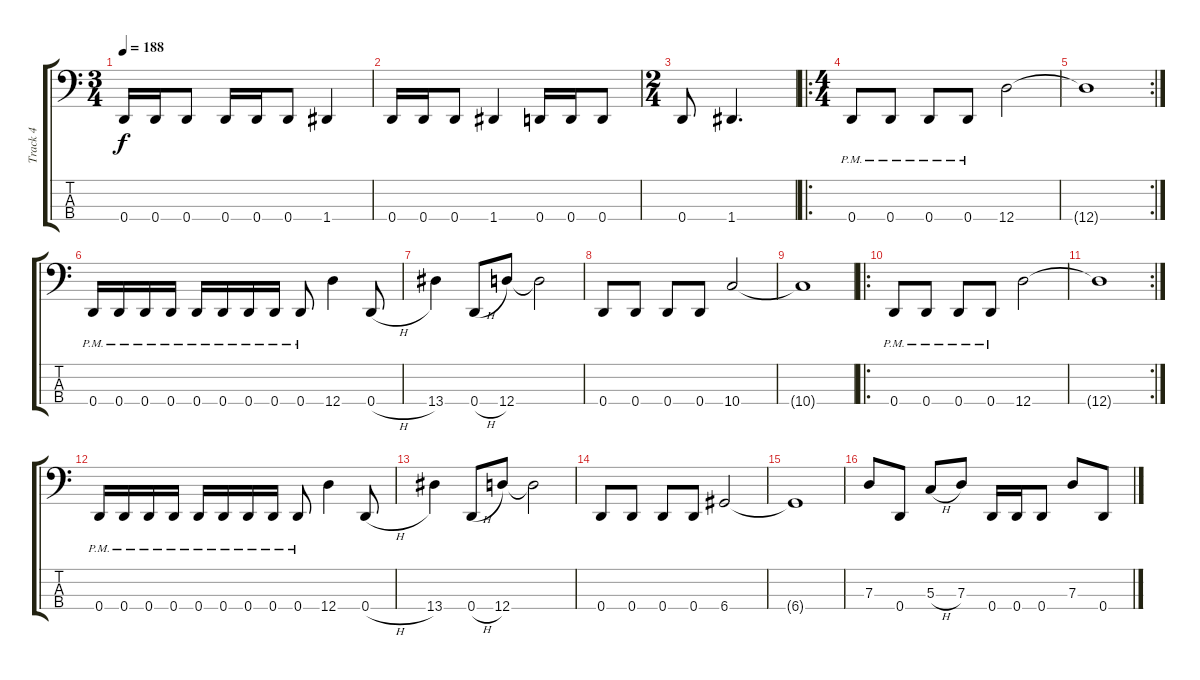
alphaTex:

\track ("Track 4" "Track 4") {instrument electricbassfinger}
\staff {score tabs}
\tuning (F2 C2 G1 D1) {hide}
\ts (3 4)
\tempo 188
\clef f4
\ks c
0.4.16{dy f} 0.4.16 0.4.8 0.4.16 0.4.16 0.4.8 1.4.4 |
0.4.16 0.4.16 0.4.8 1.4.4 0.4.16 0.4.16 0.4.8 |
\ts (2 4)
0.4.8 1.4.4{d} |
\ro
\ts (4 4)
0.4{pm}.8 0.4{pm}.8 0.4{pm}.8 0.4{pm}.8 12.4.2 |
\rc 2
12.4{t}.1 |
0.4{pm}.16 0.4{pm}.16 0.4{pm}.16 0.4{pm}.16 0.4{pm}.16 0.4{pm}.16 0.4{pm}.16 0.4{pm}.16 0.4{pm}.8 12.4.4 0.4{h}.8 |
13.4.4 0.4{h}.8 12.4.8 12.4{t}.2 |
0.4.8 0.4.8 0.4.8 0.4.8 10.4.2 |
10.4{t}.1 |
\ro
0.4{pm}.8 0.4{pm}.8 0.4{pm}.8 0.4{pm}.8 12.4.2 |
\rc 2
12.4{t}.1 |
0.4{pm}.16 0.4{pm}.16 0.4{pm}.16 0.4{pm}.16 0.4{pm}.16 0.4{pm}.16 0.4{pm}.16 0.4{pm}.16 0.4{pm}.8 12.4.4 0.4{h}.8 |
13.4.4 0.4{h}.8 12.4.8 12.4{t}.2 |
0.4.8 0.4.8 0.4.8 0.4.8 6.4.2 |
6.4{t}.1 |
7.3.8 0.4.8 5.3{h}.8 7.3.8 0.4.16 0.4.16 0.4.8 7.3.8 0.4.8
